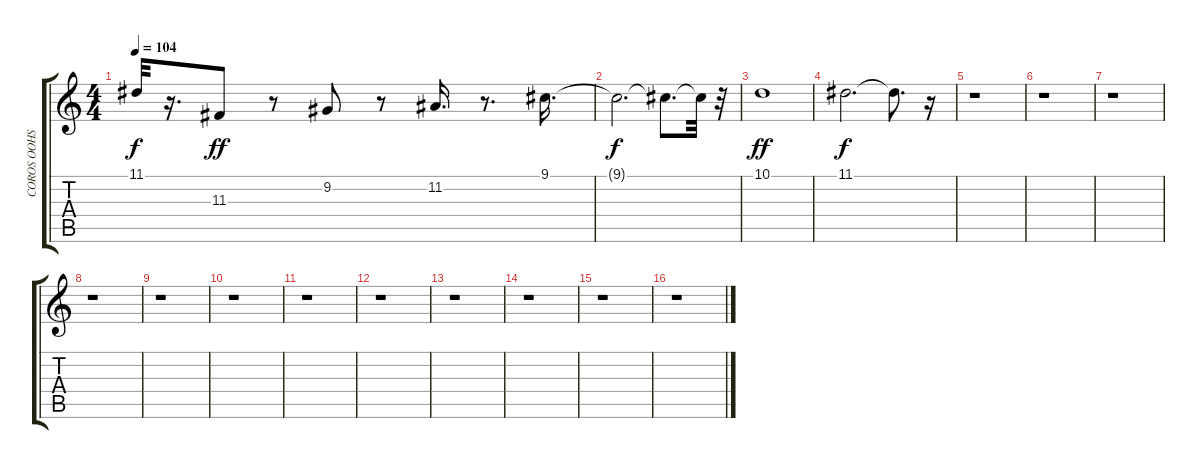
\track ("COROS OOHS" "COROS OOHS") {instrument voiceoohs}
\staff {score tabs}
\tuning (E4 B3 G3 D3 A2 E2) {hide}
\ts (4 4)
\tempo 104
\clef g2
\ks c
11.1{t}.32{dy f} r.16{d} 11.3.8{dy ff} r.8 9.2.8 r.8 11.2.16{d} r.8{d} 9.1.16{d} |
9.1{t}.2{d dy f} 9.1{t}.8{d} 9.1{t}.32 r.32 |
10.1.1{dy ff} |
11.1.2{d dy f} 11.1{t}.8{d} r.16 |
r.1 |
r.1 |
r.1 |
r.1 |
r.1 |
r.1 |
r.1 |
r.1 |
r.1 |
r.1 |
r.1 |
r.1
